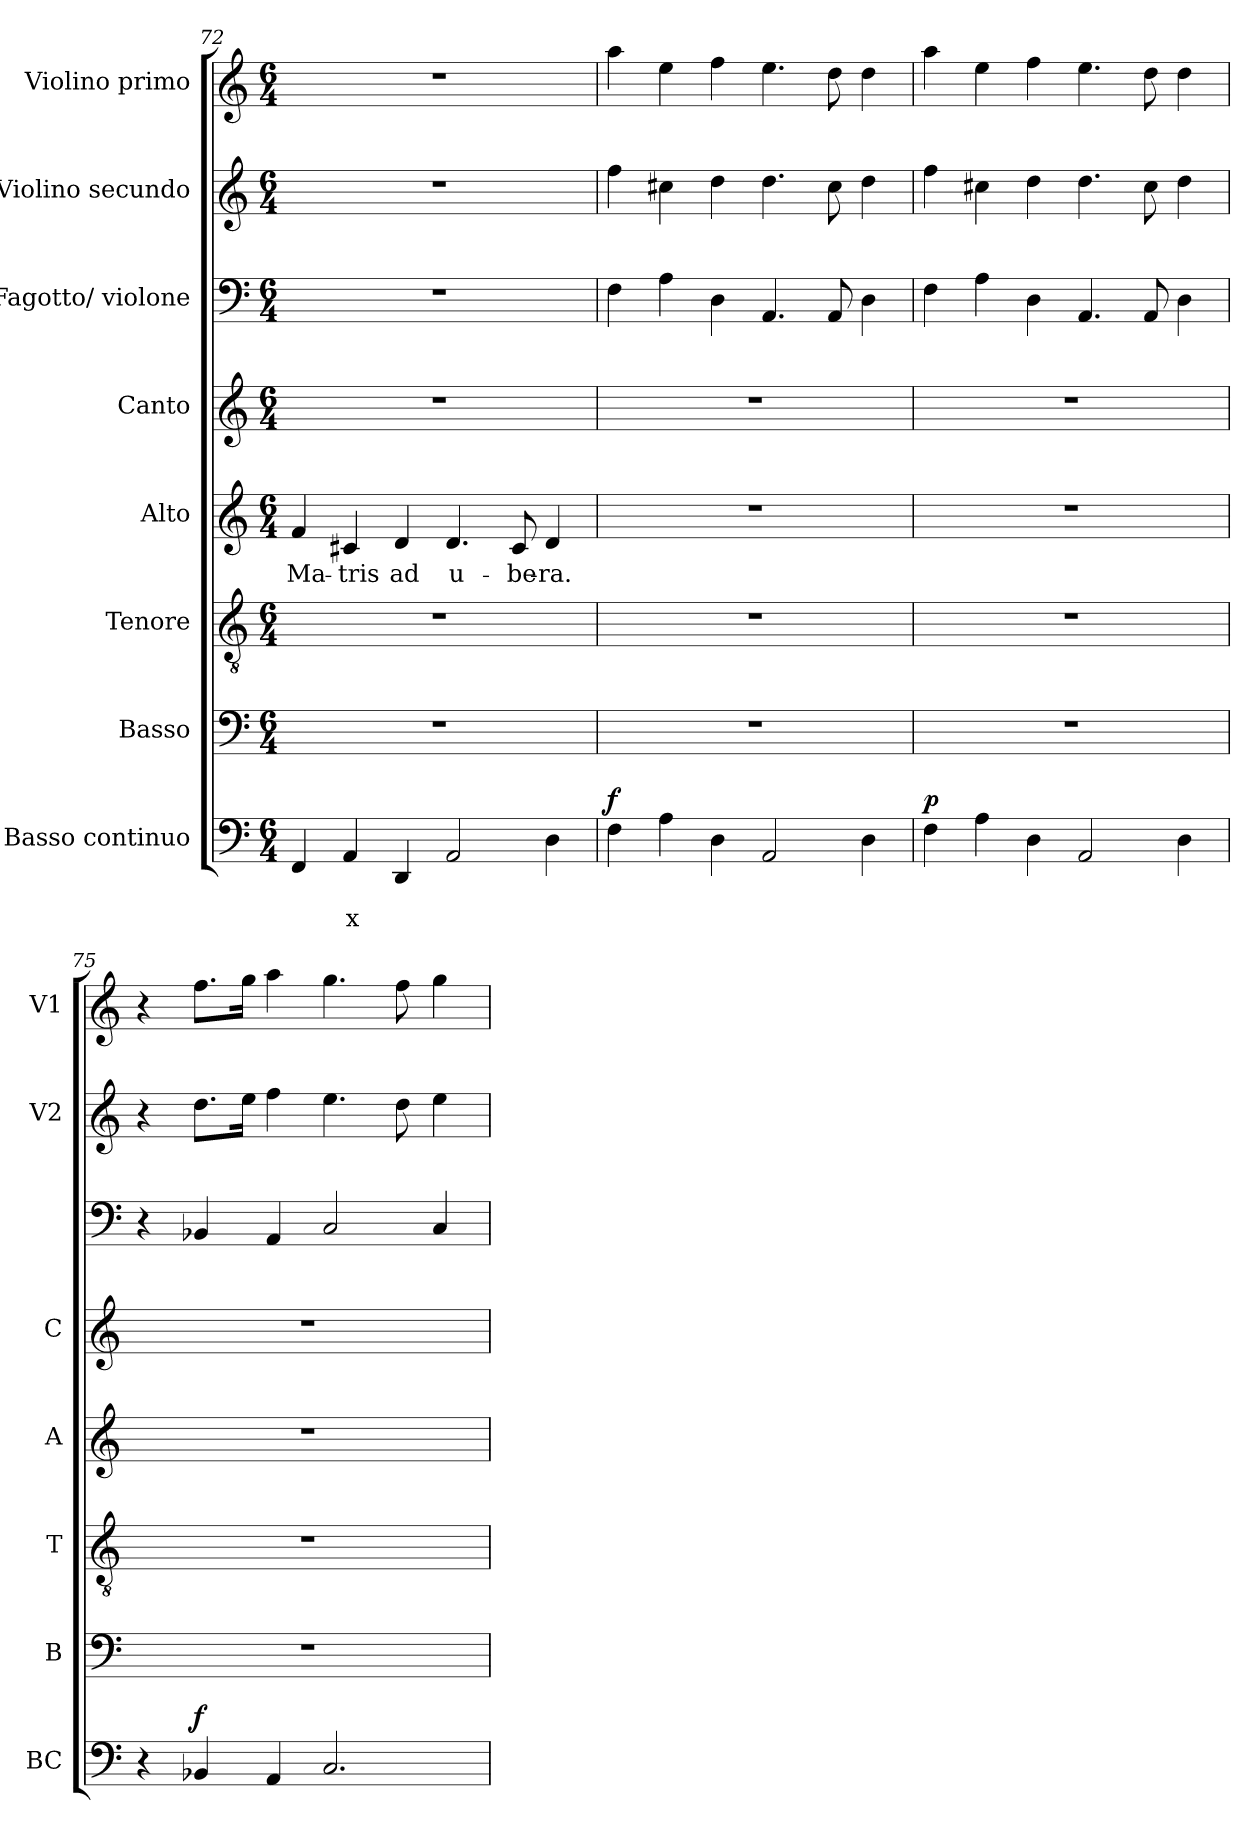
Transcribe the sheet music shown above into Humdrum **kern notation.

**kern	**text	**text	**dynam	**kern	**kern	**kern	**text	**kern	**kern	**kern	**kern
*part8	*part8	*part8	*part8	*part7	*part6	*part5	*part5	*part4	*part3	*part2	*part1
*staff8	*staff8	*staff8	*staff8	*staff7	*staff6	*staff5	*staff5	*staff4	*staff3	*staff2	*staff1
*I"Basso continuo	*	*	*	*I"Basso	*I"Tenore	*I"Alto	*	*I"Canto	*I"Fagotto/ violone	*I"Violino secundo	*I"Violino primo
*I'BC	*	*	*	*I'B	*I'T	*I'A	*	*I'C	*	*I'V2	*I'V1
!!LO:PB:g=z
*clefF4	*	*	*	*clefF4	*clefGv2	*clefG2	*	*clefG2	*clefF4	*clefG2	*clefG2
*k[]	*	*	*	*k[]	*k[]	*k[]	*	*k[]	*k[]	*k[]	*k[]
*C:	*	*	*	*C:	*C:	*C:	*	*C:	*C:	*C:	*C:
*M6/4	*	*	*	*M6/4	*M6/4	*M6/4	*	*M6/4	*M6/4	*M6/4	*M6/4
=72	=72	=72	=72	=72	=72	=72	=72	=72	=72	=72	=72
!	!	!	!	!	!	!	!LO:LY:b	!	!	!	!
4FF/	.	.	.	1.r	1.r	4f/	Ma-	1.r	1.r	1.r	1.r
!	!	!LO:LY:b	!	!	!	!	!LO:LY:b	!	!	!	!
4AA/	.	x	.	.	.	4c#X/	-tris	.	.	.	.
!	!	!	!	!	!	!	!LO:LY:b	!	!	!	!
4DD/	.	.	.	.	.	4d/	ad	.	.	.	.
!	!	!	!	!	!	!	!LO:LY:b	!	!	!	!
2AA/	.	.	.	.	.	4.d/	u-	.	.	.	.
!	!	!	!	!	!	!	!LO:LY:b	!	!	!	!
.	.	.	.	.	.	8c#/	-be-	.	.	.	.
!	!	!	!	!	!	!	!LO:LY:b	!	!	!	!
4D\	.	.	.	.	.	4d/	-ra.	.	.	.	.
=73	=73	=73	=73	=73	=73	=73	=73	=73	=73	=73	=73
!	!	!	!LO:DY:a	!	!	!	!	!	!	!	!
4F\	.	.	f	1.r	1.r	1.r	.	1.r	4F\	4ff\	4aa\
4A\	.	.	.	.	.	.	.	.	4A\	4cc#X\	4ee\
4D\	.	.	.	.	.	.	.	.	4D\	4dd\	4ff\
2AA/	.	.	.	.	.	.	.	.	4.AA/	4.dd\	4.ee\
.	.	.	.	.	.	.	.	.	8AA/	8cc#\	8dd\
4D\	.	.	.	.	.	.	.	.	4D\	4dd\	4dd\
=74	=74	=74	=74	=74	=74	=74	=74	=74	=74	=74	=74
!	!	!	!LO:DY:a	!	!	!	!	!	!	!	!
4F\	.	.	p	1.r	1.r	1.r	.	1.r	4F\	4ff\	4aa\
4A\	.	.	.	.	.	.	.	.	4A\	4cc#X\	4ee\
4D\	.	.	.	.	.	.	.	.	4D\	4dd\	4ff\
2AA/	.	.	.	.	.	.	.	.	4.AA/	4.dd\	4.ee\
.	.	.	.	.	.	.	.	.	8AA/	8cc#\	8dd\
4D\	.	.	.	.	.	.	.	.	4D\	4dd\	4dd\
=75	=75	=75	=75	=75	=75	=75	=75	=75	=75	=75	=75
4r	.	.	.	1.r	1.r	1.r	.	1.r	4r	4r	4r
!	!	!	!LO:DY:a	!	!	!	!	!	!	!	!
4BB-X/	.	.	f	.	.	.	.	.	4BB-X/	8.dd\L	8.ff\L
.	.	.	.	.	.	.	.	.	.	16ee\Jk	16gg\Jk
4AA/	.	.	.	.	.	.	.	.	4AA/	4ff\	4aa\
2.C/	.	.	.	.	.	.	.	.	2C/	4.ee\	4.gg\
.	.	.	.	.	.	.	.	.	.	8dd\	8ff\
.	.	.	.	.	.	.	.	.	4C/	4ee\	4gg\
=	=	=	=	=	=	=	=	=	=	=	=
*-	*-	*-	*-	*-	*-	*-	*-	*-	*-	*-	*-
